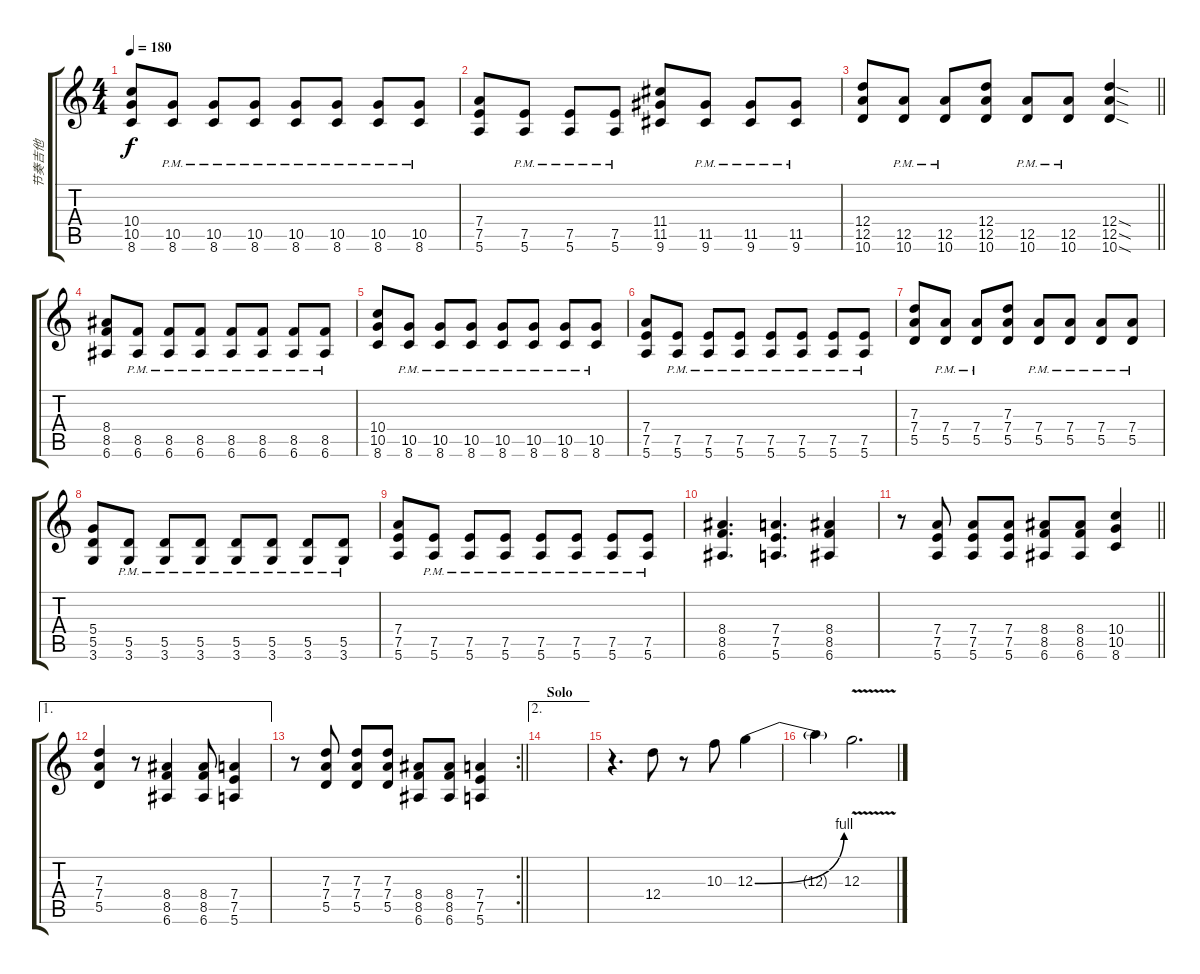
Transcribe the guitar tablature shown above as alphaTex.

\track ("节奏吉他" "节奏吉他") {instrument overdrivenguitar}
\staff {score tabs}
\tuning (E4 B3 G3 D3 A2 E2) {hide}
\ts (4 4)
\tempo 180
\clef g2
\ks c
(10.4 10.5 8.6).8{dy f} (10.5{pm} 8.6{pm}).8 (10.5{pm} 8.6{pm}).8 (10.5{pm} 8.6{pm}).8 (10.5{pm} 8.6{pm}).8 (10.5{pm} 8.6{pm}).8 (10.5{pm} 8.6{pm}).8 (10.5{pm} 8.6{pm}).8 |
(7.4 7.5 5.6).8 (7.5{pm} 5.6{pm}).8 (7.5{pm} 5.6{pm}).8 (7.5{pm} 5.6{pm}).8 (11.4 11.5 9.6).8 (11.5{pm} 9.6{pm}).8 (11.5{pm} 9.6{pm}).8 (11.5{pm} 9.6{pm}).8 |
\barLineRight lightlight
(12.4 12.5 10.6).8 (12.5{pm} 10.6{pm}).8 (12.5{pm} 10.6{pm}).8 (12.4 12.5 10.6).8 (12.5{pm} 10.6{pm}).8 (12.5{pm} 10.6{pm}).8 (12.4{sod} 12.5{sod} 10.6{sod}).4 |
(8.4 8.5 6.6).8 (8.5{pm} 6.6{pm}).8 (8.5{pm} 6.6{pm}).8 (8.5{pm} 6.6{pm}).8 (8.5{pm} 6.6{pm}).8 (8.5{pm} 6.6{pm}).8 (8.5{pm} 6.6{pm}).8 (8.5{pm} 6.6{pm}).8 |
(10.4 10.5 8.6).8 (10.5{pm} 8.6{pm}).8 (10.5{pm} 8.6{pm}).8 (10.5{pm} 8.6{pm}).8 (10.5{pm} 8.6{pm}).8 (10.5{pm} 8.6{pm}).8 (10.5{pm} 8.6{pm}).8 (10.5{pm} 8.6{pm}).8 |
(7.4 7.5 5.6).8 (7.5{pm} 5.6{pm}).8 (7.5{pm} 5.6{pm}).8 (7.5{pm} 5.6{pm}).8 (7.5{pm} 5.6{pm}).8 (7.5{pm} 5.6{pm}).8 (7.5{pm} 5.6{pm}).8 (7.5{pm} 5.6{pm}).8 |
(7.3 7.4 5.5).8 (7.4{pm} 5.5{pm}).8 (7.4{pm} 5.5{pm}).8 (7.3 7.4 5.5).8 (7.4{pm} 5.5{pm}).8 (7.4{pm} 5.5{pm}).8 (7.4{pm} 5.5{pm}).8 (7.4{pm} 5.5{pm}).8 |
(5.4 5.5 3.6).8 (5.5{pm} 3.6{pm}).8 (5.5{pm} 3.6{pm}).8 (5.5{pm} 3.6{pm}).8 (5.5{pm} 3.6{pm}).8 (5.5{pm} 3.6{pm}).8 (5.5{pm} 3.6{pm}).8 (5.5{pm} 3.6{pm}).8 |
(7.4 7.5 5.6).8 (7.5{pm} 5.6{pm}).8 (7.5{pm} 5.6{pm}).8 (7.5{pm} 5.6{pm}).8 (7.5{pm} 5.6{pm}).8 (7.5{pm} 5.6{pm}).8 (7.5{pm} 5.6{pm}).8 (7.5{pm} 5.6{pm}).8 |
(8.4 8.5 6.6).4{d} (7.4 7.5 5.6).4{d} (8.4 8.5 6.6).4 |
\barLineRight lightlight
r.8 (7.4 7.5 5.6).8 (7.4 7.5 5.6).8 (7.4 7.5 5.6).8 (8.4 8.5 6.6).8 (8.4 8.5 6.6).8 (10.4 10.5 8.6).4 |
\ae 1
(7.3 7.4 5.5).4 r.8 (8.4 8.5 6.6).4 (8.4 8.5 6.6).8 (7.4 7.5 5.6).4 |
\rc 2
\barLineRight lightlight
r.8 (7.3 7.4 5.5).8 (7.3 7.4 5.5).8 (7.3 7.4 5.5).8 (8.4 8.5 6.6).8 (8.4 8.5 6.6).8 (7.4 7.5 5.6).4 |
\ae 2
\section ("" "Solo")
|
r.4{d} 12.4.8 r.8 10.3.8 12.3{be (bend 0 0 60 4)}.4 |
12.3{t}.4 12.3{v}.2{d}
